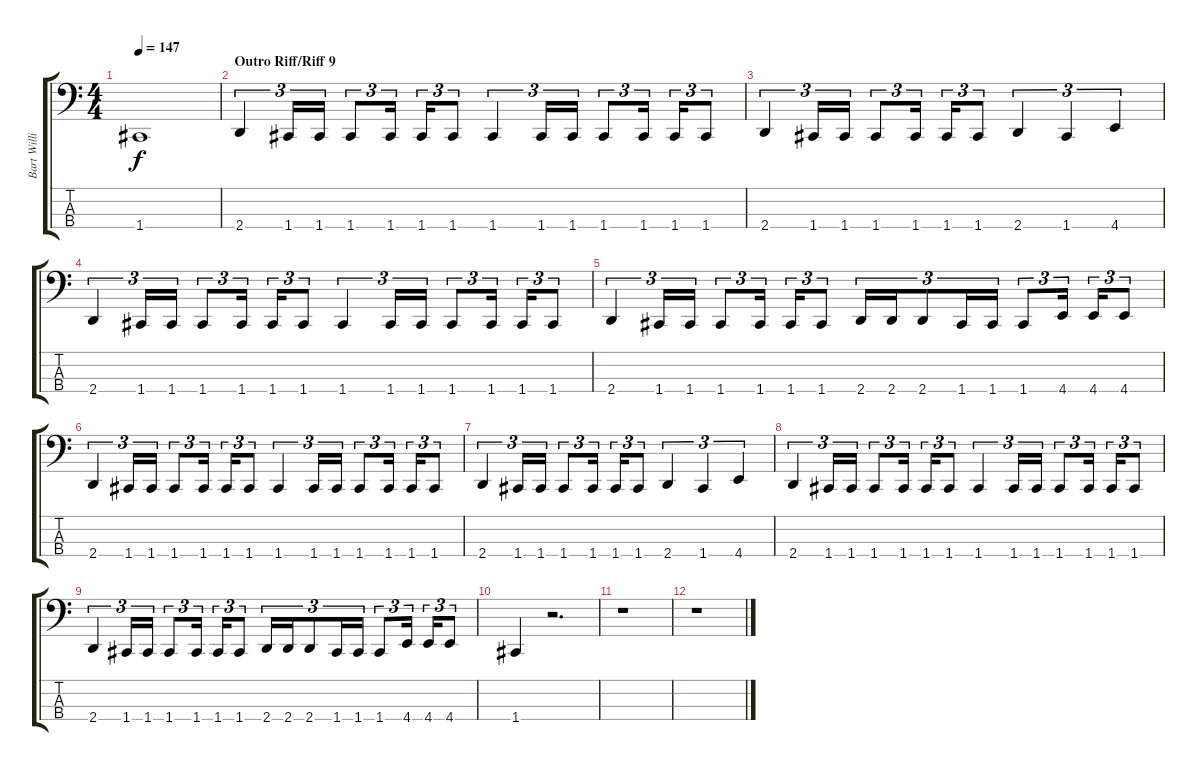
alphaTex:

\track ("Bart Williams (Bass)" "Bart Willi") {instrument electricbassfinger}
\staff {score tabs}
\tuning (Eb2 Bb1 F1 C1) {hide}
\ts (4 4)
\tempo 147
\clef f4
\ks c
1.4.1{dy f} |
\section ("" "Outro Riff/Riff 9")
2.4.4{tu (3 2)} 1.4.16{tu (3 2)} 1.4.16{tu (3 2)} 1.4.8{tu (3 2)} 1.4.16{tu (3 2)} 1.4.16{tu (3 2)} 1.4.8{tu (3 2)} 1.4.4{tu (3 2)} 1.4.16{tu (3 2)} 1.4.16{tu (3 2)} 1.4.8{tu (3 2)} 1.4.16{tu (3 2)} 1.4.16{tu (3 2)} 1.4.8{tu (3 2)} |
2.4.4{tu (3 2)} 1.4.16{tu (3 2)} 1.4.16{tu (3 2)} 1.4.8{tu (3 2)} 1.4.16{tu (3 2)} 1.4.16{tu (3 2)} 1.4.8{tu (3 2)} 2.4.4{tu (3 2)} 1.4.4{tu (3 2)} 4.4.4{tu (3 2)} |
2.4.4{tu (3 2)} 1.4.16{tu (3 2)} 1.4.16{tu (3 2)} 1.4.8{tu (3 2)} 1.4.16{tu (3 2)} 1.4.16{tu (3 2)} 1.4.8{tu (3 2)} 1.4.4{tu (3 2)} 1.4.16{tu (3 2)} 1.4.16{tu (3 2)} 1.4.8{tu (3 2)} 1.4.16{tu (3 2)} 1.4.16{tu (3 2)} 1.4.8{tu (3 2)} |
2.4.4{tu (3 2)} 1.4.16{tu (3 2)} 1.4.16{tu (3 2)} 1.4.8{tu (3 2)} 1.4.16{tu (3 2)} 1.4.16{tu (3 2)} 1.4.8{tu (3 2)} 2.4.16{tu (3 2)} 2.4.16{tu (3 2)} 2.4.8{tu (3 2)} 1.4.16{tu (3 2)} 1.4.16{tu (3 2)} 1.4.8{tu (3 2)} 4.4.16{tu (3 2)} 4.4.16{tu (3 2)} 4.4.8{tu (3 2)} |
2.4.4{tu (3 2)} 1.4.16{tu (3 2)} 1.4.16{tu (3 2)} 1.4.8{tu (3 2)} 1.4.16{tu (3 2)} 1.4.16{tu (3 2)} 1.4.8{tu (3 2)} 1.4.4{tu (3 2)} 1.4.16{tu (3 2)} 1.4.16{tu (3 2)} 1.4.8{tu (3 2)} 1.4.16{tu (3 2)} 1.4.16{tu (3 2)} 1.4.8{tu (3 2)} |
2.4.4{tu (3 2)} 1.4.16{tu (3 2)} 1.4.16{tu (3 2)} 1.4.8{tu (3 2)} 1.4.16{tu (3 2)} 1.4.16{tu (3 2)} 1.4.8{tu (3 2)} 2.4.4{tu (3 2)} 1.4.4{tu (3 2)} 4.4.4{tu (3 2)} |
2.4.4{tu (3 2)} 1.4.16{tu (3 2)} 1.4.16{tu (3 2)} 1.4.8{tu (3 2)} 1.4.16{tu (3 2)} 1.4.16{tu (3 2)} 1.4.8{tu (3 2)} 1.4.4{tu (3 2)} 1.4.16{tu (3 2)} 1.4.16{tu (3 2)} 1.4.8{tu (3 2)} 1.4.16{tu (3 2)} 1.4.16{tu (3 2)} 1.4.8{tu (3 2)} |
2.4.4{tu (3 2)} 1.4.16{tu (3 2)} 1.4.16{tu (3 2)} 1.4.8{tu (3 2)} 1.4.16{tu (3 2)} 1.4.16{tu (3 2)} 1.4.8{tu (3 2)} 2.4.16{tu (3 2)} 2.4.16{tu (3 2)} 2.4.8{tu (3 2)} 1.4.16{tu (3 2)} 1.4.16{tu (3 2)} 1.4.8{tu (3 2)} 4.4.16{tu (3 2)} 4.4.16{tu (3 2)} 4.4.8{tu (3 2)} |
1.4.4 r.2{d} |
r.1 |
r.1
